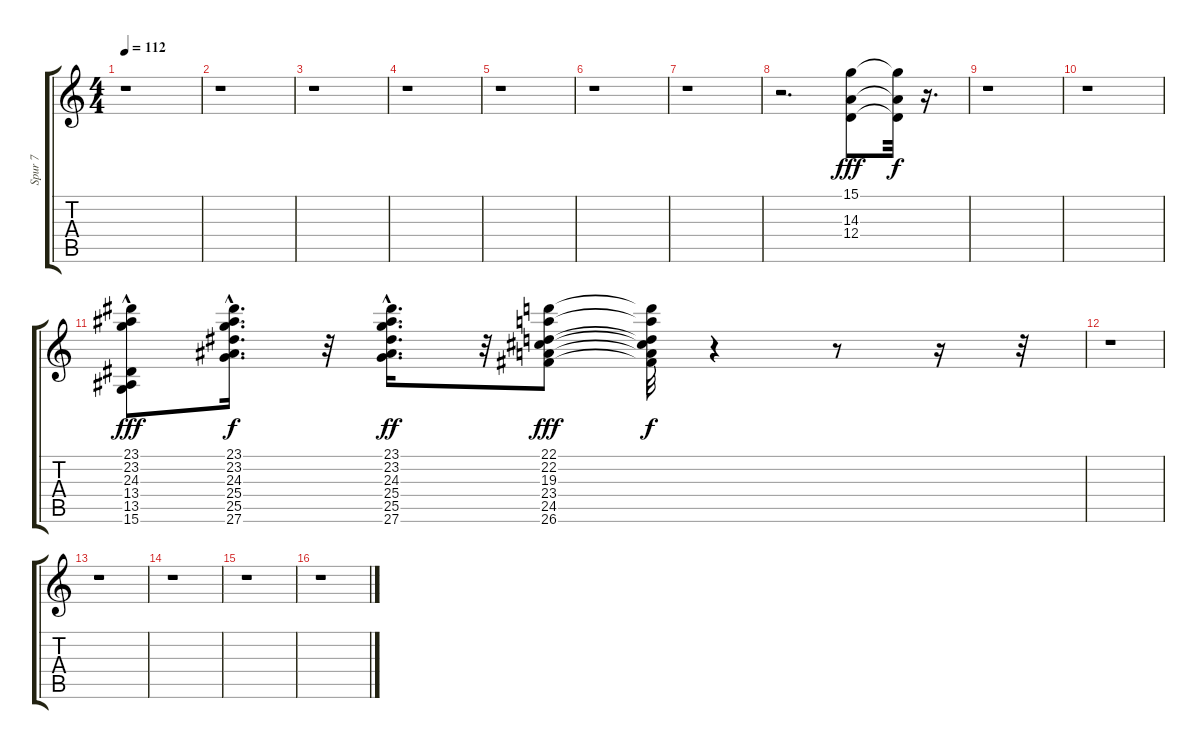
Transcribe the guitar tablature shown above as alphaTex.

\track ("Spur 7" "Spur 7") {instrument brasssection}
\staff {score tabs}
\tuning (E4 B3 G3 D3 A2 E2) {hide}
\ts (4 4)
\tempo 112
\clef g2
\ks c
r.1{dy f} |
r.1 |
r.1 |
r.1 |
r.1 |
r.1 |
r.1 |
r.2{d} (15.1 14.3 12.4).8{dy fff} (15.1{t} 14.3{t} 12.4{t}).32{dy f} r.16{d} |
r.1 |
r.1 |
(23.1{hac} 23.2{hac} 24.3{hac} 13.4 13.5 15.6).8{dy fff} (23.1{hac} 23.2{hac} 24.3{hac} 25.4{hac} 25.5{hac} 27.6{hac}).16{d dy f} r.32 (23.1{hac} 23.2{hac} 24.3{hac} 25.4{hac} 25.5{hac} 27.6{hac}).16{d dy ff} r.32 (22.1 22.2 19.3 23.4 24.5 26.6).8{dy fff} (22.1{t} 22.2{t} 19.3{t} 23.4{t} 24.5{t} 26.6{t}).32{dy f} r.4 r.8 r.16 r.32 |
r.1 |
r.1 |
r.1 |
r.1 |
r.1
